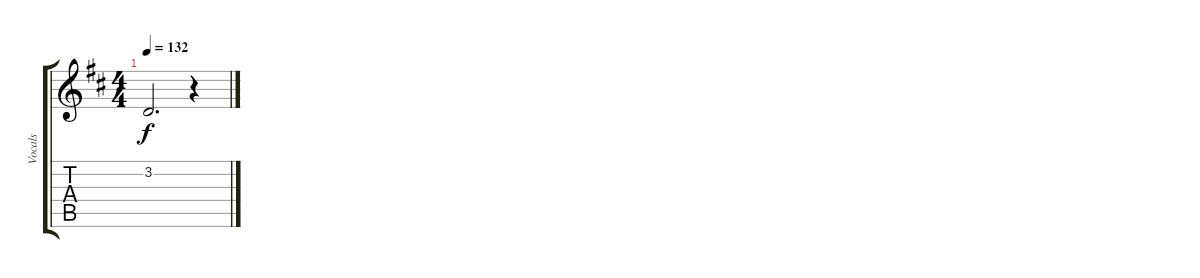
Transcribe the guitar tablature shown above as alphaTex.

\track ("Vocals" "Vocals") {instrument lead1square}
\staff {score tabs}
\tuning (E4 B3 G3 D3 A2 E2) {hide}
\ts (4 4)
\tempo 132
\clef g2
\ks d
3.2.2{d dy f} r.4
